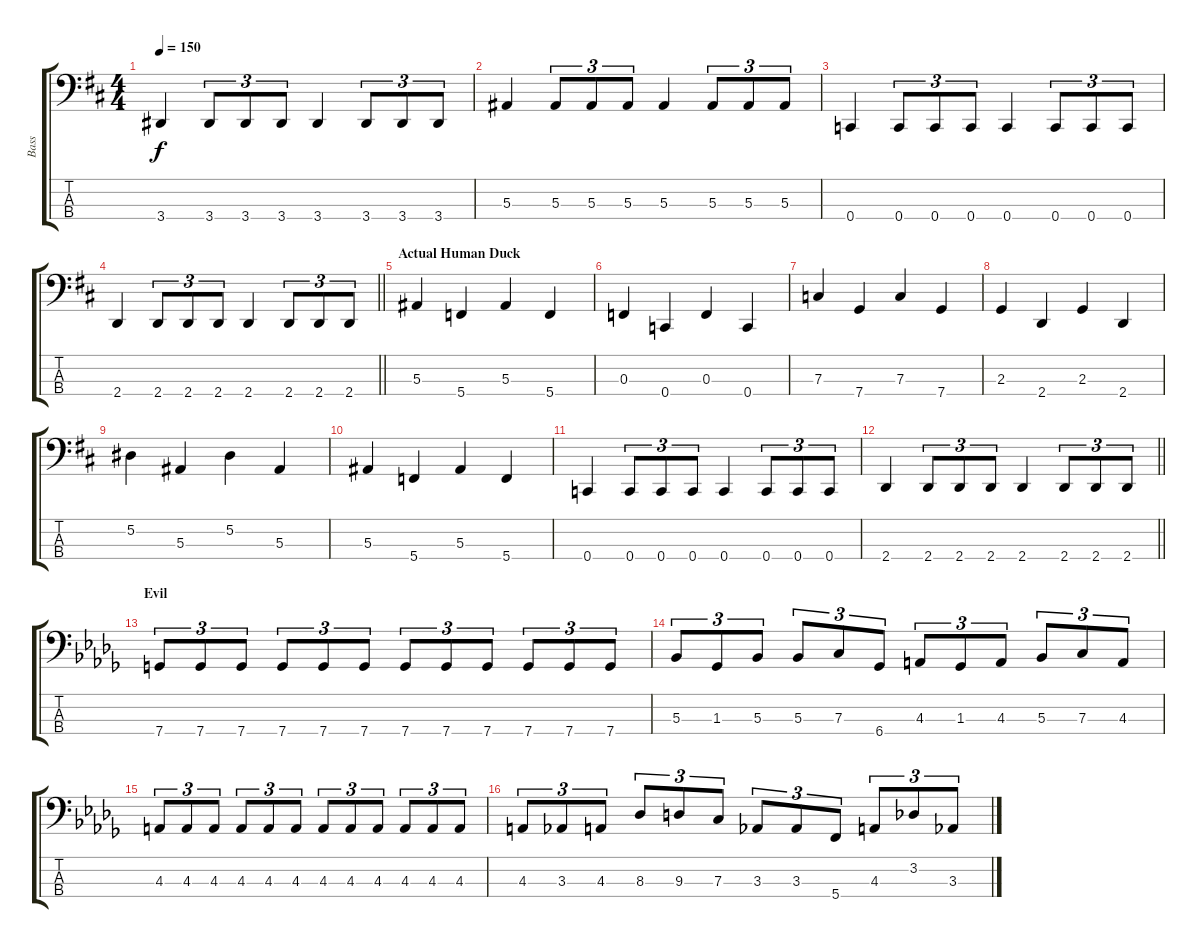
\track ("Bass" "Bass") {instrument electricbasspick}
\staff {score tabs}
\tuning (Eb2 Bb1 F1 C1) {hide}
\ts (4 4)
\tempo 150
\clef f4
\ks bminor
3.4.4{dy f} 3.4.8{tu (3 2)} 3.4.8{tu (3 2)} 3.4.8{tu (3 2)} 3.4.4 3.4.8{tu (3 2)} 3.4.8{tu (3 2)} 3.4.8{tu (3 2)} |
5.3.4 5.3.8{tu (3 2)} 5.3.8{tu (3 2)} 5.3.8{tu (3 2)} 5.3.4 5.3.8{tu (3 2)} 5.3.8{tu (3 2)} 5.3.8{tu (3 2)} |
0.4.4 0.4.8{tu (3 2)} 0.4.8{tu (3 2)} 0.4.8{tu (3 2)} 0.4.4 0.4.8{tu (3 2)} 0.4.8{tu (3 2)} 0.4.8{tu (3 2)} |
\barLineRight lightlight
2.4.4 2.4.8{tu (3 2)} 2.4.8{tu (3 2)} 2.4.8{tu (3 2)} 2.4.4 2.4.8{tu (3 2)} 2.4.8{tu (3 2)} 2.4.8{tu (3 2)} |
\section ("" "Actual Human Duck")
5.3.4 5.4.4 5.3.4 5.4.4 |
0.3.4 0.4.4 0.3.4 0.4.4 |
7.3.4 7.4.4 7.3.4 7.4.4 |
2.3.4 2.4.4 2.3.4 2.4.4 |
5.2.4 5.3.4 5.2.4 5.3.4 |
5.3.4 5.4.4 5.3.4 5.4.4 |
0.4.4 0.4.8{tu (3 2)} 0.4.8{tu (3 2)} 0.4.8{tu (3 2)} 0.4.4 0.4.8{tu (3 2)} 0.4.8{tu (3 2)} 0.4.8{tu (3 2)} |
\barLineRight lightlight
2.4.4 2.4.8{tu (3 2)} 2.4.8{tu (3 2)} 2.4.8{tu (3 2)} 2.4.4 2.4.8{tu (3 2)} 2.4.8{tu (3 2)} 2.4.8{tu (3 2)} |
\section ("" "Evil")
\ks bbminor
7.4.8{tu (3 2)} 7.4.8{tu (3 2)} 7.4.8{tu (3 2)} 7.4.8{tu (3 2)} 7.4.8{tu (3 2)} 7.4.8{tu (3 2)} 7.4.8{tu (3 2)} 7.4.8{tu (3 2)} 7.4.8{tu (3 2)} 7.4.8{tu (3 2)} 7.4.8{tu (3 2)} 7.4.8{tu (3 2)} |
5.3.8{tu (3 2)} 1.3.8{tu (3 2)} 5.3.8{tu (3 2)} 5.3.8{tu (3 2)} 7.3.8{tu (3 2)} 6.4.8{tu (3 2)} 4.3.8{tu (3 2)} 1.3.8{tu (3 2)} 4.3.8{tu (3 2)} 5.3.8{tu (3 2)} 7.3.8{tu (3 2)} 4.3.8{tu (3 2)} |
4.3.8{tu (3 2)} 4.3.8{tu (3 2)} 4.3.8{tu (3 2)} 4.3.8{tu (3 2)} 4.3.8{tu (3 2)} 4.3.8{tu (3 2)} 4.3.8{tu (3 2)} 4.3.8{tu (3 2)} 4.3.8{tu (3 2)} 4.3.8{tu (3 2)} 4.3.8{tu (3 2)} 4.3.8{tu (3 2)} |
4.3.8{tu (3 2)} 3.3.8{tu (3 2)} 4.3.8{tu (3 2)} 8.3.8{tu (3 2)} 9.3.8{tu (3 2)} 7.3.8{tu (3 2)} 3.3.8{tu (3 2)} 3.3.8{tu (3 2)} 5.4.8{tu (3 2)} 4.3.8{tu (3 2)} 3.2.8{tu (3 2)} 3.3.8{tu (3 2)}
